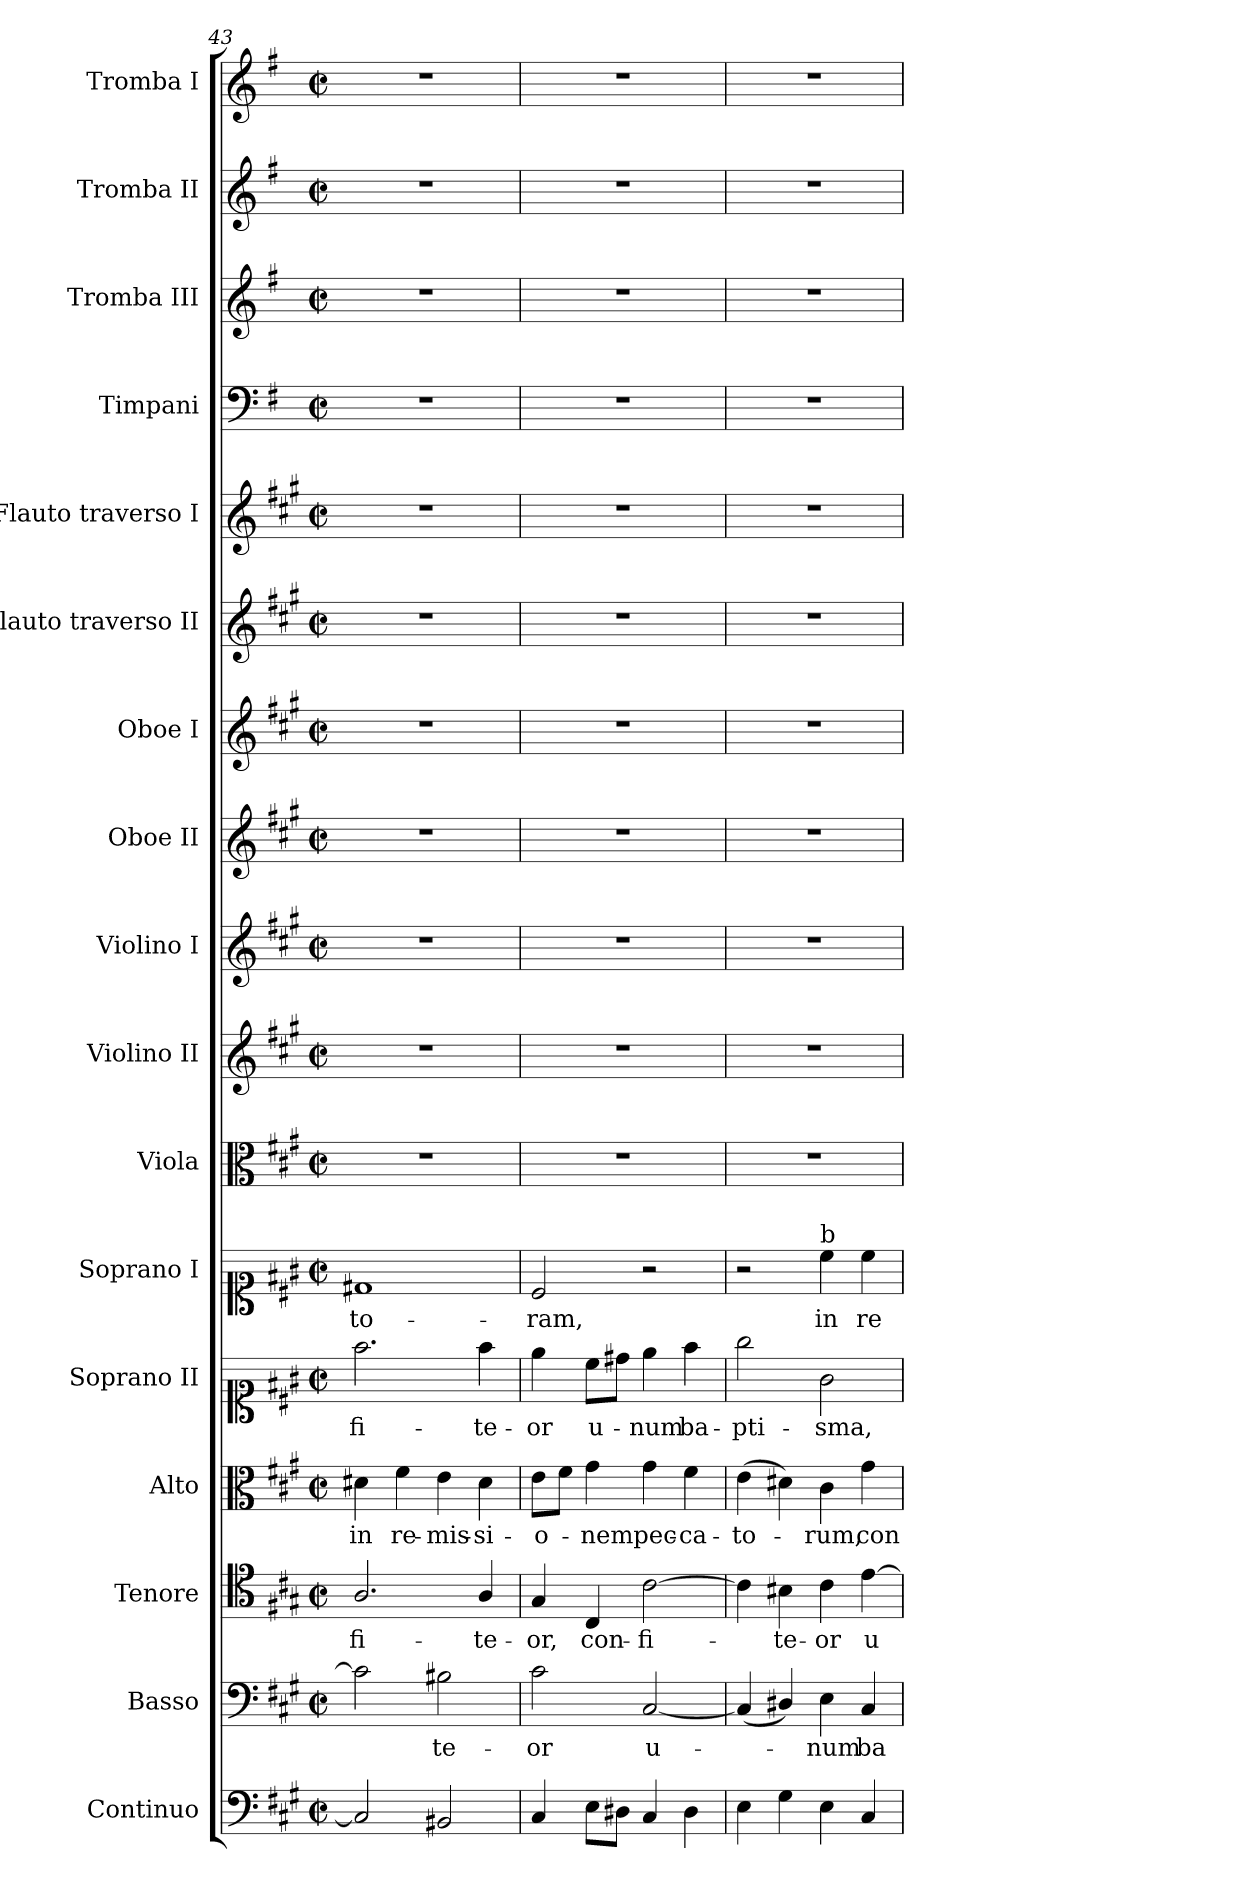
**kern	**kern	**text	**kern	**text	**kern	**text	**kern	**text	**kern	**text	**kern	**kern	**kern	**kern	**kern	**kern	**kern	**kern	**kern	**kern	**kern
*part17	*part16	*part16	*part15	*part15	*part14	*part14	*part13	*part13	*part12	*part12	*part11	*part10	*part9	*part8	*part7	*part6	*part5	*part4	*part3	*part2	*part1
*staff17	*staff16	*staff16	*staff15	*staff15	*staff14	*staff14	*staff13	*staff13	*staff12	*staff12	*staff11	*staff10	*staff9	*staff8	*staff7	*staff6	*staff5	*staff4	*staff3	*staff2	*staff1
*I"Continuo	*I"Basso	*	*I"Tenore	*	*I"Alto	*	*I"Soprano II	*	*I"Soprano I	*	*I"Viola	*I"Violino II	*I"Violino I	*I"Oboe II	*I"Oboe I	*I"Flauto traverso II	*I"Flauto traverso I	*I"Timpani	*I"Tromba III	*I"Tromba II	*I"Tromba I
*I'Cont.	*I'B.	*	*I'T.	*	*I'A.	*	*I'S. II	*	*I'S. I	*	*I'Vla.	*I'Vln. II	*I'Vln. I	*I'Ob. II	*I'Ob. I	*I'Fl. trv. II	*I'Fl. trv. I	*I'Timp.	*I'Tr. III	*I'Tr. II	*I'Tr. I
*clefF4	*clefF4	*	*clefC4	*	*clefC3	*	*clefC1	*	*clefC1	*	*clefC3	*clefG2	*clefG2	*clefG2	*clefG2	*clefG2	*clefG2	*clefF4	*clefG2	*clefG2	*clefG2
*	*	*	*	*	*	*	*	*	*	*	*	*	*	*	*	*	*	*ITrd-1c-2	*ITrd-1c-2	*ITrd-1c-2	*ITrd-1c-2
*k[f#c#g#]	*k[f#c#g#]	*	*k[f#c#g#]	*	*k[f#c#g#]	*	*k[f#c#g#]	*	*k[f#c#g#]	*	*k[f#c#g#]	*k[f#c#g#]	*k[f#c#g#]	*k[f#c#g#]	*k[f#c#g#]	*k[f#c#g#]	*k[f#c#g#]	*k[f#c#g#]	*k[f#c#g#]	*k[f#c#g#]	*k[f#c#g#]
*M2/2	*M2/2	*	*M2/2	*	*M2/2	*	*M2/2	*	*M2/2	*	*M2/2	*M2/2	*M2/2	*M2/2	*M2/2	*M2/2	*M2/2	*M2/2	*M2/2	*M2/2	*M2/2
*met(c|)	*met(c|)	*	*met(c|)	*	*met(c|)	*	*met(c|)	*	*met(c|)	*	*met(c|)	*met(c|)	*met(c|)	*met(c|)	*met(c|)	*met(c|)	*met(c|)	*met(c|)	*met(c|)	*met(c|)	*met(c|)
=43	=43	=43	=43	=43	=43	=43	=43	=43	=43	=43	=43	=43	=43	=43	=43	=43	=43	=43	=43	=43	=43
2C#/]	2c#\]	.	2.A/	-fi-	4d#X\	in	2.ff#\	-fi-	1d#X	-to-	1r	1r	1r	1r	1r	1r	1r	1r	1r	1r	1r
.	.	.	.	.	4f#\	re-	.	.	.	.	.	.	.	.	.	.	.	.	.	.	.
2BB#X/	2B#X\	-te-	.	.	4e\	-mis-	.	.	.	.	.	.	.	.	.	.	.	.	.	.	.
.	.	.	4A/	-te-	4d#\	-si-	4ff#\	-te-	.	.	.	.	.	.	.	.	.	.	.	.	.
=44	=44	=44	=44	=44	=44	=44	=44	=44	=44	=44	=44	=44	=44	=44	=44	=44	=44	=44	=44	=44	=44
4C#/	2c#\	-or	4G#/	-or,	8e\L	-o-	4ee\	-or	2c#/	-ram,	1r	1r	1r	1r	1r	1r	1r	1r	1r	1r	1r
.	.	.	.	.	8f#\J	.	.	.	.	.	.	.	.	.	.	.	.	.	.	.	.
8E\L	.	.	4C#/	con-	4g#\	-nem	8cc#\L	u-	.	.	.	.	.	.	.	.	.	.	.	.	.
8D#X\J	.	.	.	.	.	.	8dd#X\J	.	.	.	.	.	.	.	.	.	.	.	.	.	.
4C#/	[2C#/	u-	[2c#\	-fi-	4g#\	pec-	4ee\	-num	2r	.	.	.	.	.	.	.	.	.	.	.	.
4D#\	.	.	.	.	4f#\	-ca-	4ff#\	ba-	.	.	.	.	.	.	.	.	.	.	.	.	.
=45	=45	=45	=45	=45	=45	=45	=45	=45	=45	=45	=45	=45	=45	=45	=45	=45	=45	=45	=45	=45	=45
4E\	(4C#/]	.	4c#\]	.	(4e\	-to-	2gg#\	-pti-	2r	.	1r	1r	1r	1r	1r	1r	1r	1r	1r	1r	1r
4G#\	4D#X/)	.	4B#X\	-te-	4d#X\)	.	.	.	.	.	.	.	.	.	.	.	.	.	.	.	.
!	!	!	!	!	!	!	!	!	!LO:TX:a:t=b	!	!	!	!	!	!	!	!	!	!	!	!
4E\	4E\	-num	4c#\	-or	4c#\	-rum,	2g#\	-sma,	4cc#\	in	.	.	.	.	.	.	.	.	.	.	.
4C#/	4C#/	ba-	[4e\	u-	4g#\	con-	.	.	4cc#\	re-	.	.	.	.	.	.	.	.	.	.	.
=	=	=	=	=	=	=	=	=	=	=	=	=	=	=	=	=	=	=	=	=	=
*-	*-	*-	*-	*-	*-	*-	*-	*-	*-	*-	*-	*-	*-	*-	*-	*-	*-	*-	*-	*-	*-
